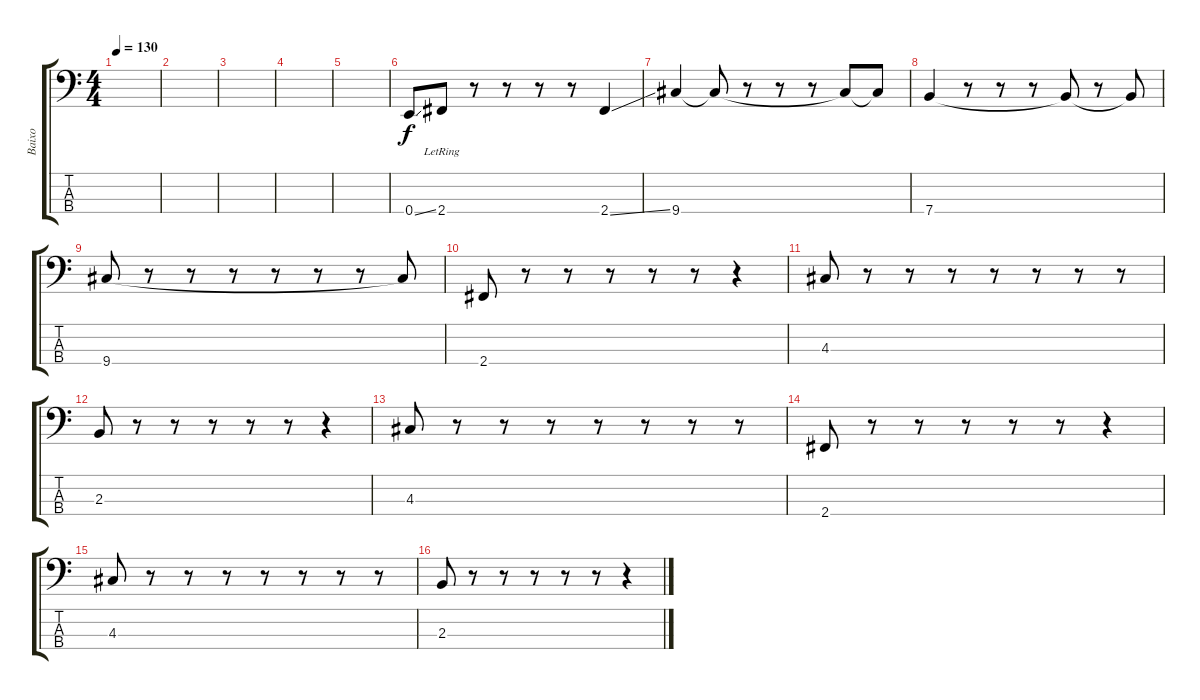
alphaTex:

\track ("Baixo" "Baixo") {instrument electricbassfinger}
\staff {score tabs}
\tuning (G2 D2 A1 E1) {hide}
\ts (4 4)
\tempo 130
\clef f4
\ks c
|
|
|
|
|
0.4{ss}.8 2.4{lr}.8 r.8 r.8 r.8 r.8 2.4{ss}.4 |
9.4.4 9.4{t}.8 r.8 r.8 r.8 9.4{t}.8 9.4{t}.8 |
7.4.4 r.8 r.8 r.8 7.4{t}.8 r.8 7.4{t}.8 |
9.4.8 r.8 r.8 r.8 r.8 r.8 r.8 9.4{t}.8 |
2.4.8 r.8 r.8 r.8 r.8 r.8 r.4 |
4.3.8 r.8 r.8 r.8 r.8 r.8 r.8 r.8 |
2.3.8 r.8 r.8 r.8 r.8 r.8 r.4 |
4.3.8 r.8 r.8 r.8 r.8 r.8 r.8 r.8 |
2.4.8 r.8 r.8 r.8 r.8 r.8 r.4 |
4.3.8 r.8 r.8 r.8 r.8 r.8 r.8 r.8 |
2.3.8 r.8 r.8 r.8 r.8 r.8 r.4
